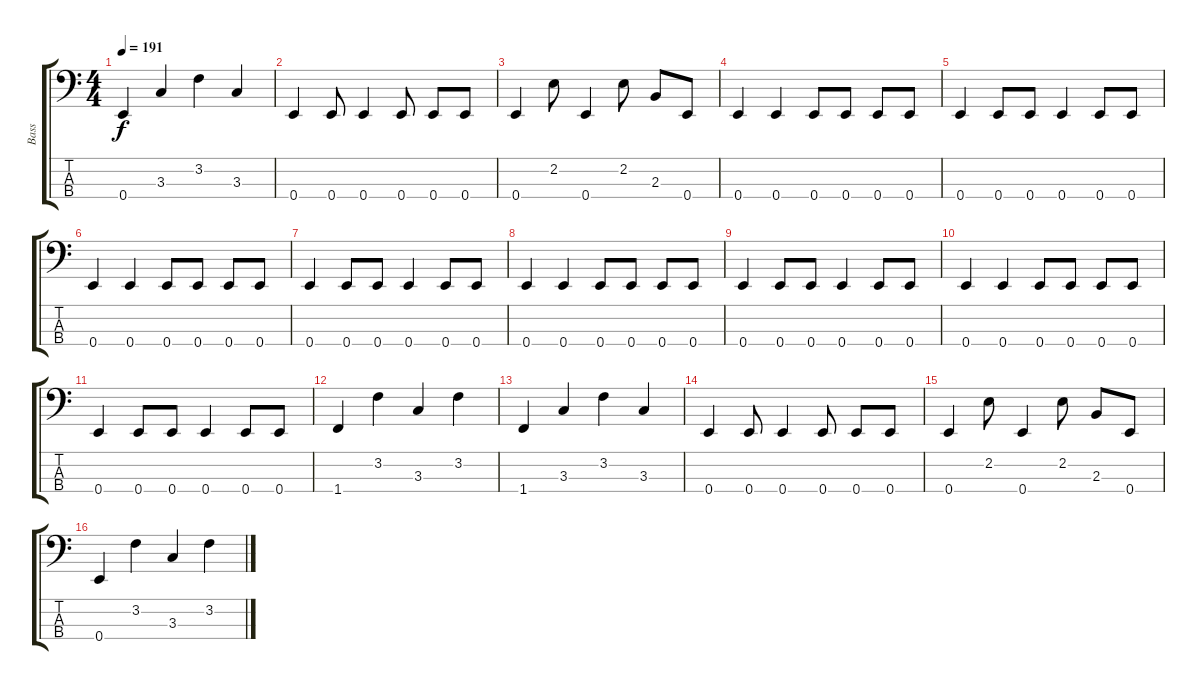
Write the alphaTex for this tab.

\track ("Bass" "Bass") {instrument electricbassfinger}
\staff {score tabs}
\tuning (G2 D2 A1 E1) {hide}
\ts (4 4)
\tempo 191
\clef f4
\ks c
0.4.4{dy f} 3.3.4 3.2.4 3.3.4 |
0.4.4 0.4.8 0.4.4 0.4.8 0.4.8 0.4.8 |
0.4.4 2.2.8 0.4.4 2.2.8 2.3.8 0.4.8 |
0.4.4 0.4.4 0.4.8 0.4.8 0.4.8 0.4.8 |
0.4.4 0.4.8 0.4.8 0.4.4 0.4.8 0.4.8 |
0.4.4 0.4.4 0.4.8 0.4.8 0.4.8 0.4.8 |
0.4.4 0.4.8 0.4.8 0.4.4 0.4.8 0.4.8 |
0.4.4 0.4.4 0.4.8 0.4.8 0.4.8 0.4.8 |
0.4.4 0.4.8 0.4.8 0.4.4 0.4.8 0.4.8 |
0.4.4 0.4.4 0.4.8 0.4.8 0.4.8 0.4.8 |
0.4.4 0.4.8 0.4.8 0.4.4 0.4.8 0.4.8 |
1.4.4 3.2.4 3.3.4 3.2.4 |
1.4.4 3.3.4 3.2.4 3.3.4 |
0.4.4 0.4.8 0.4.4 0.4.8 0.4.8 0.4.8 |
0.4.4 2.2.8 0.4.4 2.2.8 2.3.8 0.4.8 |
0.4.4 3.2.4 3.3.4 3.2.4
